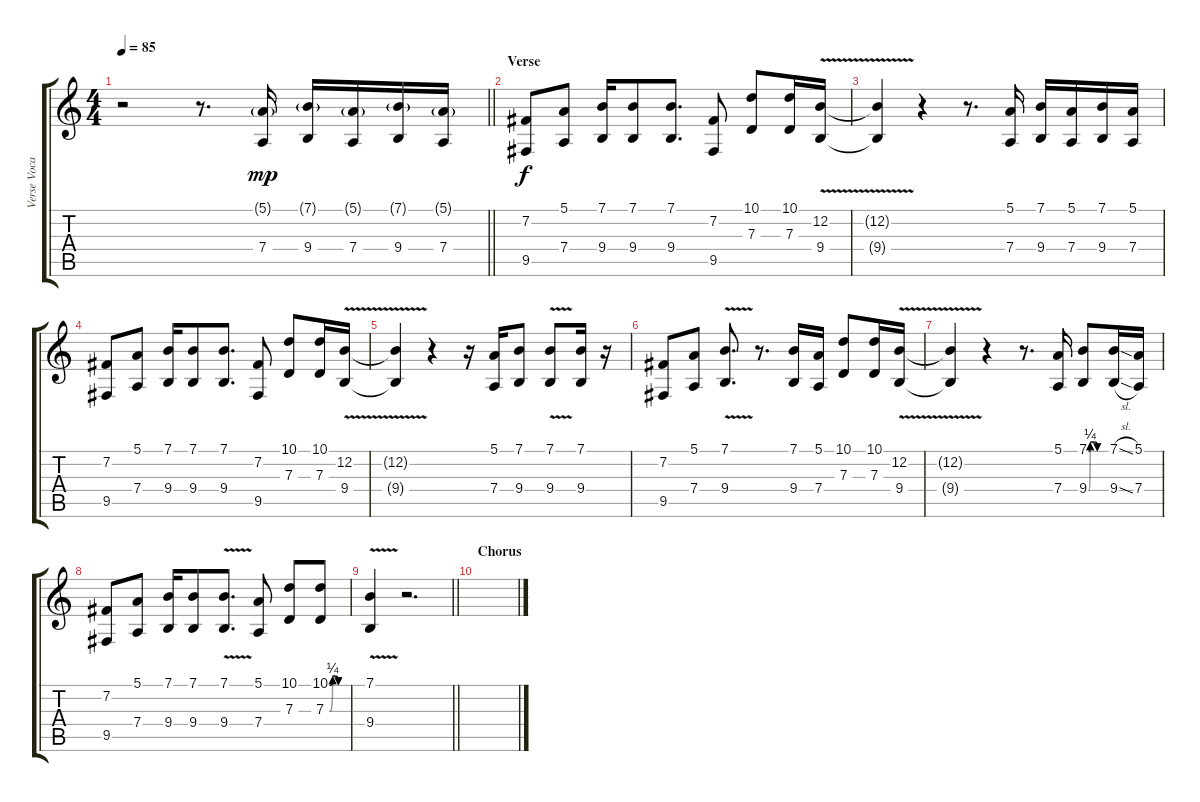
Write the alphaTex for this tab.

\track ("Verse Vocals" "Verse Voca") {instrument voiceoohs}
\staff {score tabs}
\tuning (E4 B3 G3 D3 A2 E2) {hide}
\ts (4 4)
\tempo 85
\clef g2
\barLineRight lightlight
\ks c
r.2{dy mp} r.8{d} (5.1{g} 7.4).16 (7.1{g} 9.4).16 (5.1{g} 7.4).16 (7.1{g} 9.4).16 (5.1{g} 7.4).16 |
\section ("" "Verse")
(7.2 9.5).8{dy f} (5.1 7.4).8 (7.1 9.4).16 (7.1 9.4).8 (7.1 9.4).8{d} (7.2 9.5).8 (10.1 7.3).8 (10.1 7.3).16 (12.2{v} 9.4{v}).16 |
(12.2{t} 9.4{t}).4 r.4 r.8{d} (5.1 7.4).16 (7.1 9.4).16 (5.1 7.4).16 (7.1 9.4).16 (5.1 7.4).16 |
(7.2 9.5).8 (5.1 7.4).8 (7.1 9.4).16 (7.1 9.4).8 (7.1 9.4).8{d} (7.2 9.5).8 (10.1 7.3).8 (10.1 7.3).16 (12.2{v} 9.4{v}).16 |
(12.2{t} 9.4{t}).4 r.4 r.16 (5.1 7.4).16 (7.1 9.4).8 (7.1{v} 9.4{v}).8 (7.1 9.4).16 r.16 |
(7.2 9.5).8 (5.1 7.4).8 (7.1{v} 9.4{v}).8{d} r.8{d} (7.1 9.4).16 (5.1 7.4).16 (10.1 7.3).8 (10.1 7.3).16 (12.2{v} 9.4{v}).16 |
(12.2{t} 9.4{t}).4 r.4 r.8{d} (5.1 7.4).16 (7.1{be (custom 0 0 5 1 10 1 20 1 25 1 30 0 60 0)} 9.4{be (custom 0 0 5 1 10 1 20 1 25 1 30 0 60 0)}).8 (7.1{sl} 9.4{sl}).16 (5.1 7.4).16 |
(7.2 9.5).8 (5.1 7.4).8 (7.1 9.4).16 (7.1 9.4).8 (7.1{v} 9.4{v}).8{d} (5.1 7.4).8 (10.1 7.3).8 (10.1{be (custom 0 0 10 1 20 1 30 0 60 0)} 7.3{be (custom 0 0 10 1 20 1 30 0 60 0)}).8 |
\barLineRight lightlight
(7.1{v} 9.4{v}).4 r.2{d} |
\section ("" "Chorus")
